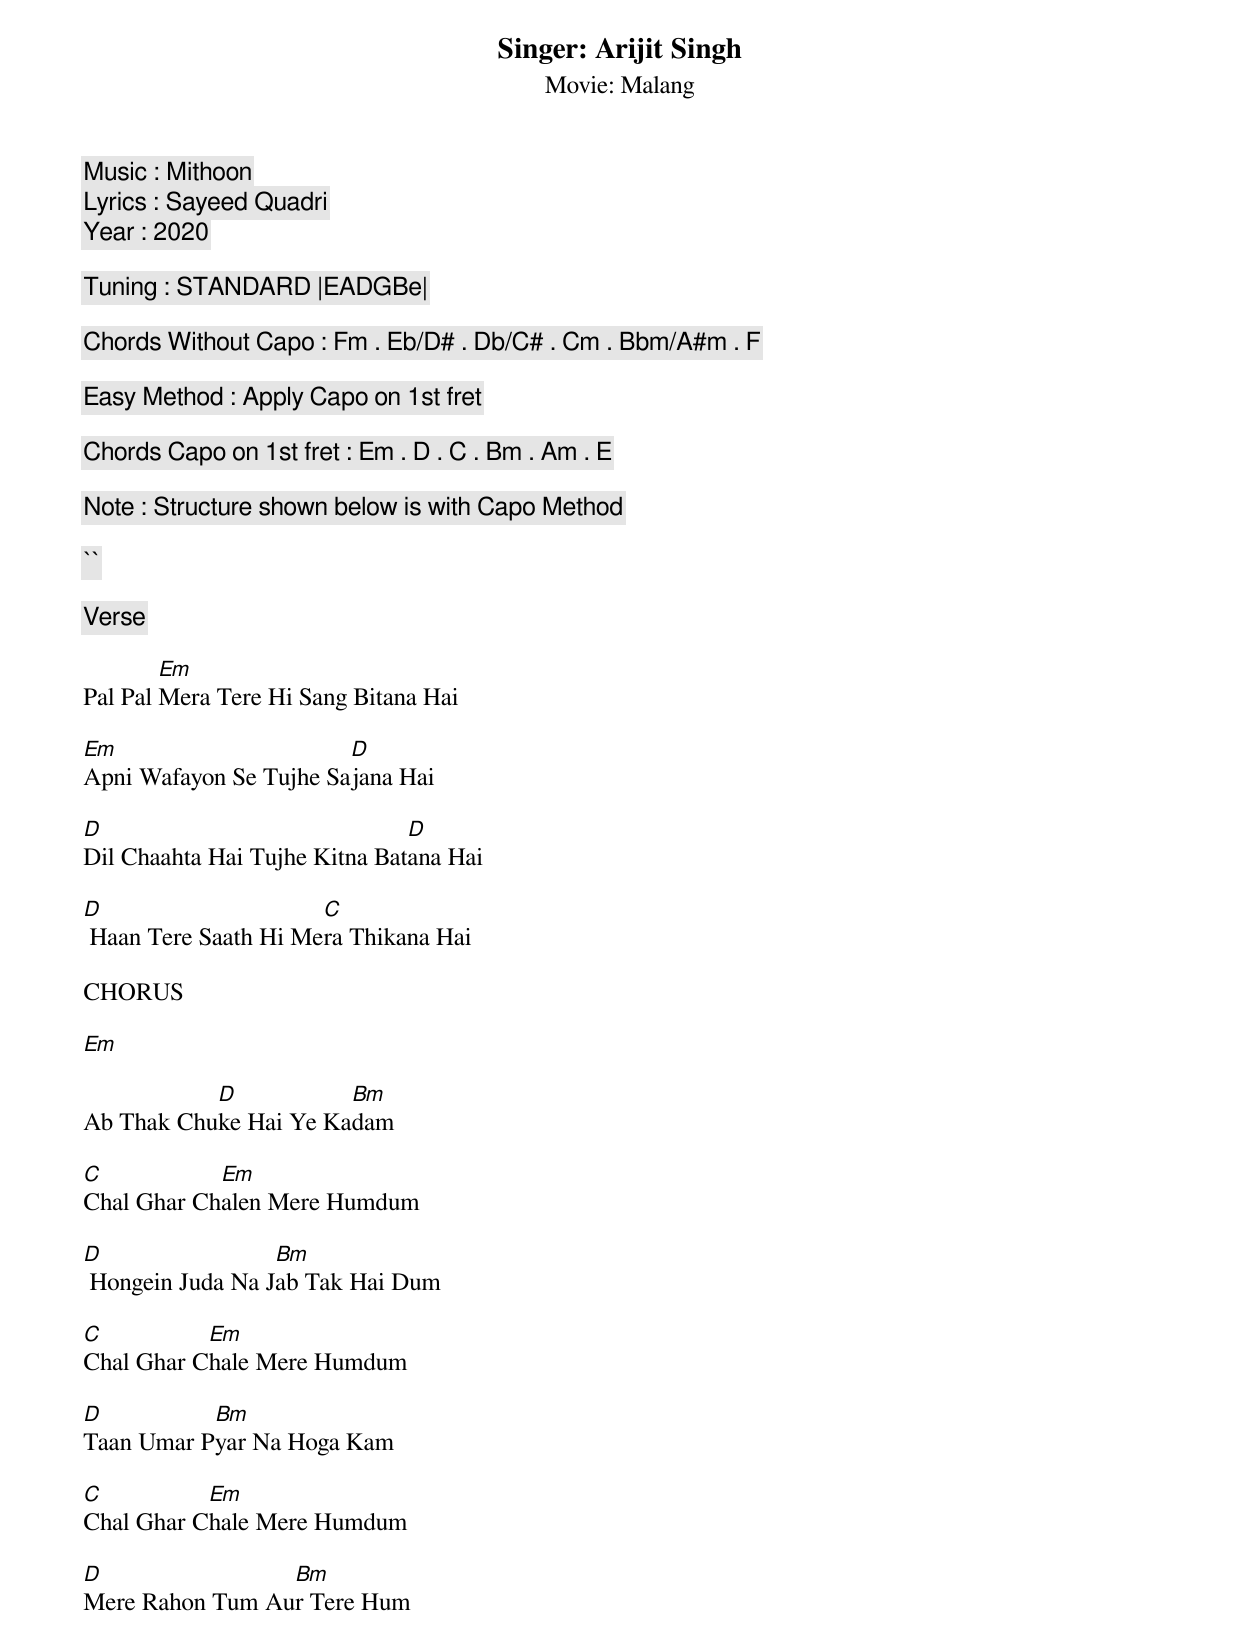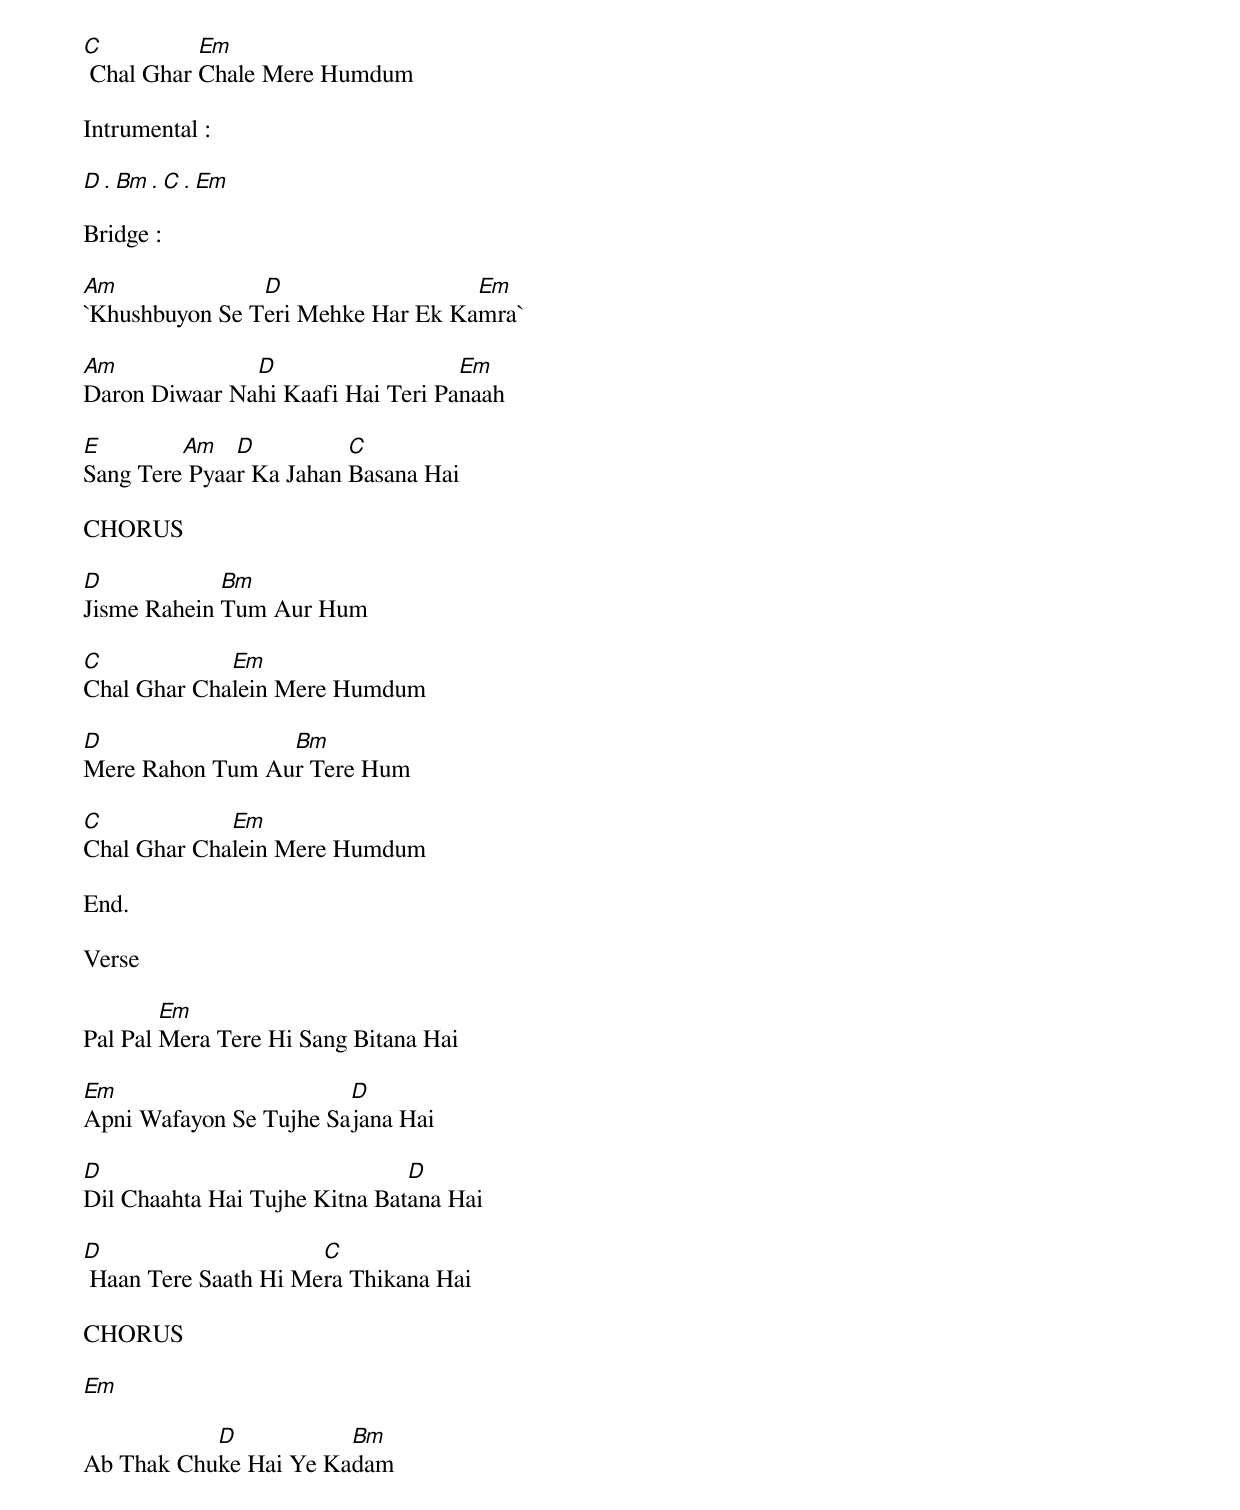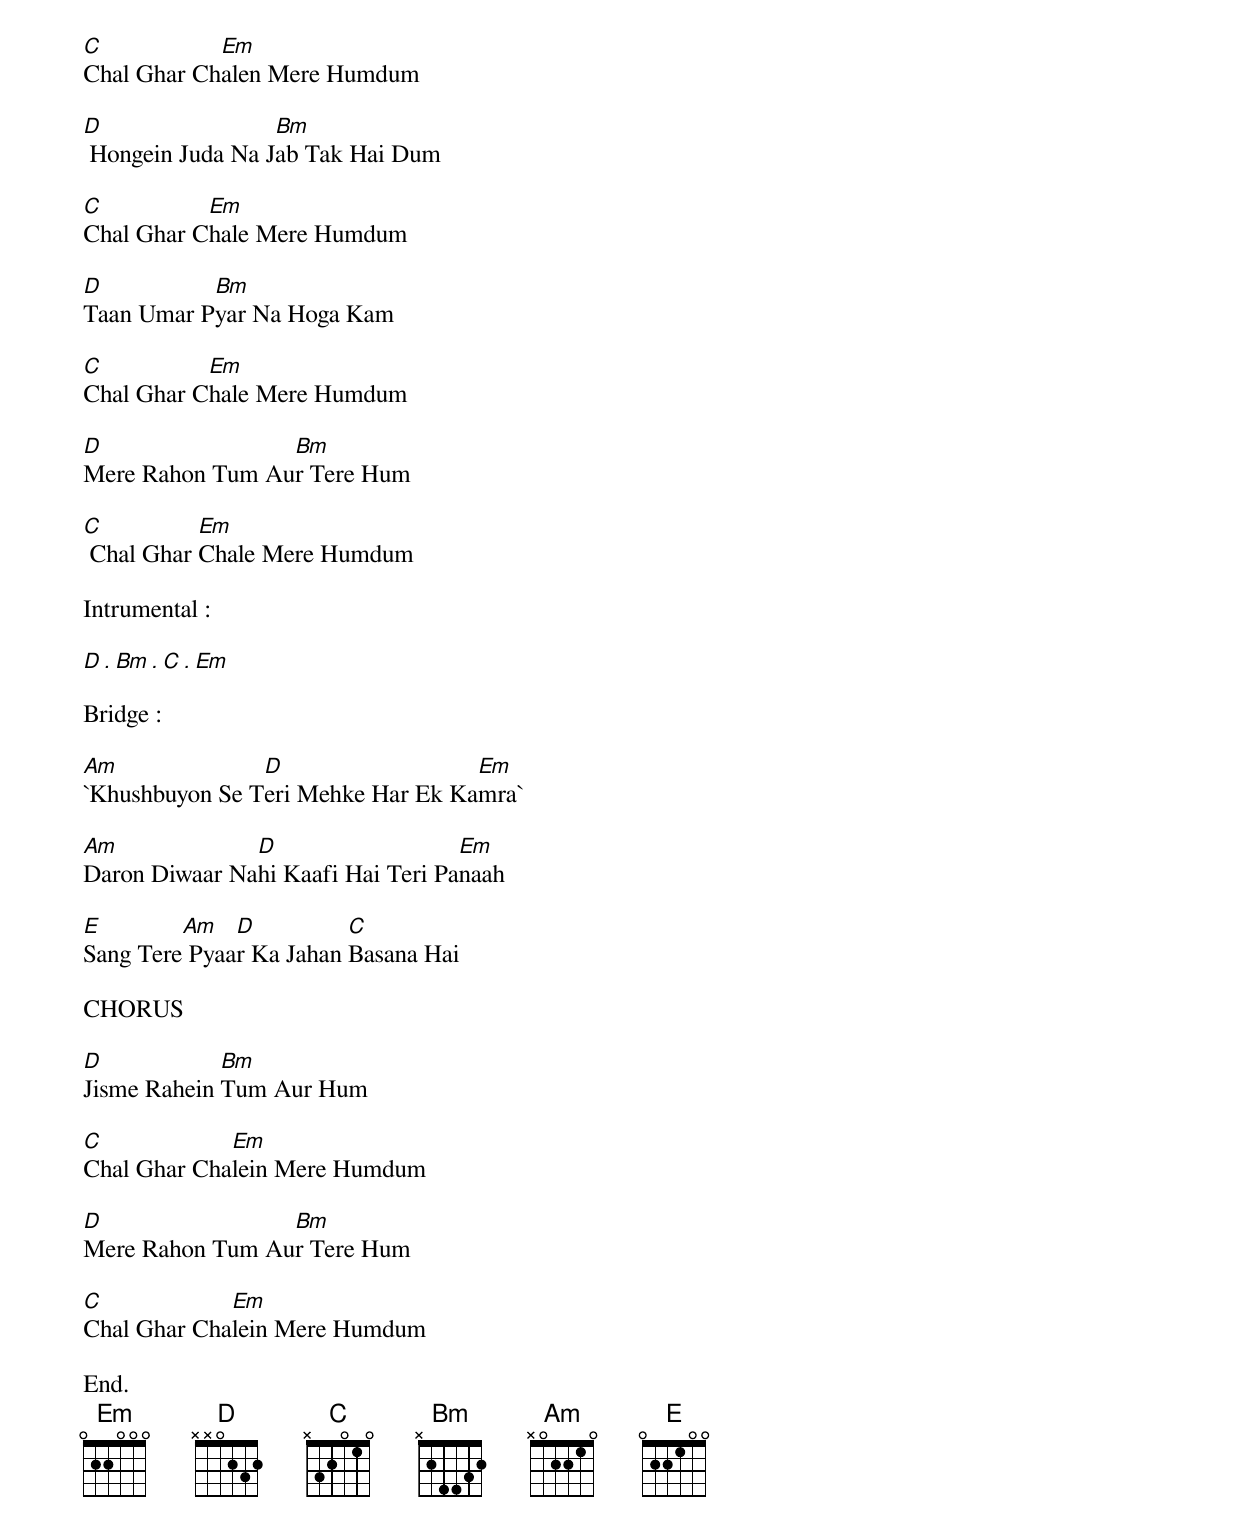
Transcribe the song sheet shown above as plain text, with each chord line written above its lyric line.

Singer: Arijit Singh
Movie: Malang
Music : Mithoon
Lyrics : Sayeed Quadri
Year : 2020

Tuning : STANDARD |EADGBe|

Chords [Without Capo] : Fm . Eb/D# . Db/C# . Cm . Bbm/A#m . F

Easy Method : Apply Capo on 1st fret

Chords [Capo on 1st fret] : Em . D . C . Bm . Am . E

Note : Structure shown below is with Capo Method

``

Verse

        Em
Pal Pal Mera Tere Hi Sang Bitana Hai

Em                      D
Apni Wafayon Se Tujhe Sajana Hai

D                              D
Dil Chaahta Hai Tujhe Kitna Batana Hai

D                     C
 Haan Tere Saath Hi Mera Thikana Hai

CHORUS

Em

           D           Bm
Ab Thak Chuke Hai Ye Kadam

C           Em
Chal Ghar Chalen Mere Humdum

D                 Bm
 Hongein Juda Na Jab Tak Hai Dum

C          Em
Chal Ghar Chale Mere Humdum

D          Bm
Taan Umar Pyar Na Hoga Kam

C          Em
Chal Ghar Chale Mere Humdum

D                Bm
Mere Rahon Tum Aur Tere Hum

C          Em
 Chal Ghar Chale Mere Humdum

Intrumental :

D . Bm . C . Em

Bridge :

Am              D                  Em
`Khushbuyon Se Teri Mehke Har Ek Kamra`

Am             D                   Em
Daron Diwaar Nahi Kaafi Hai Teri Panaah

E        Am   D          C
Sang Tere Pyaar Ka Jahan Basana Hai

CHORUS

D            Bm
Jisme Rahein Tum Aur Hum

C            Em
Chal Ghar Chalein Mere Humdum

D                Bm
Mere Rahon Tum Aur Tere Hum

C            Em
Chal Ghar Chalein Mere Humdum

End.

Verse

        Em
Pal Pal Mera Tere Hi Sang Bitana Hai

Em                      D
Apni Wafayon Se Tujhe Sajana Hai

D                              D
Dil Chaahta Hai Tujhe Kitna Batana Hai

D                     C
 Haan Tere Saath Hi Mera Thikana Hai

CHORUS

Em

           D           Bm
Ab Thak Chuke Hai Ye Kadam

C           Em
Chal Ghar Chalen Mere Humdum

D                 Bm
 Hongein Juda Na Jab Tak Hai Dum

C          Em
Chal Ghar Chale Mere Humdum

D          Bm
Taan Umar Pyar Na Hoga Kam

C          Em
Chal Ghar Chale Mere Humdum

D                Bm
Mere Rahon Tum Aur Tere Hum

C          Em
 Chal Ghar Chale Mere Humdum

Intrumental :

D . Bm . C . Em

Bridge :

Am              D                  Em
`Khushbuyon Se Teri Mehke Har Ek Kamra`

Am             D                   Em
Daron Diwaar Nahi Kaafi Hai Teri Panaah

E        Am   D          C
Sang Tere Pyaar Ka Jahan Basana Hai

CHORUS

D            Bm
Jisme Rahein Tum Aur Hum

C            Em
Chal Ghar Chalein Mere Humdum

D                Bm
Mere Rahon Tum Aur Tere Hum

C            Em
Chal Ghar Chalein Mere Humdum

End.
